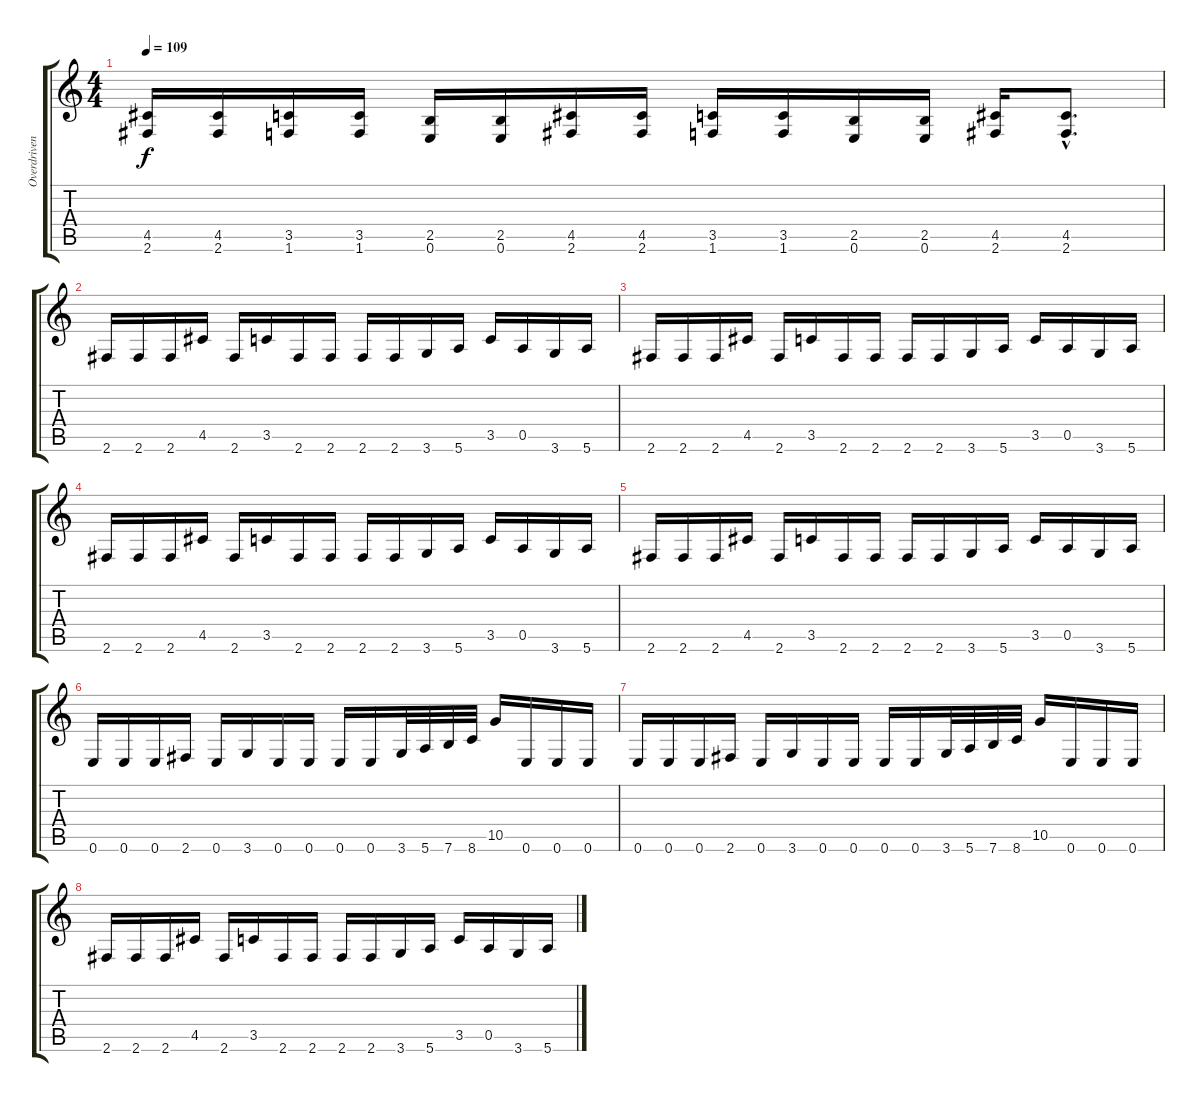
\track ("Overdriven Guitar 2" "Overdriven") {instrument overdrivenguitar}
\staff {score tabs}
\tuning (E4 B3 G3 D3 A2 E2) {hide}
\ts (4 4)
\tempo 109
\clef g2
\ks c
(4.5 2.6).16{dy f} (4.5 2.6).16 (3.5 1.6).16 (3.5 1.6).16 (2.5 0.6).16 (2.5 0.6).16 (4.5 2.6).16 (4.5 2.6).16 (3.5 1.6).16 (3.5 1.6).16 (2.5 0.6).16 (2.5 0.6).16 (4.5 2.6).16 (4.5{hac} 2.6{hac}).8{d} |
2.6.16 2.6.16 2.6.16 4.5.16 2.6.16 3.5.16 2.6.16 2.6.16 2.6.16 2.6.16 3.6.16 5.6.16 3.5.16 0.5.16 3.6.16 5.6.16 |
2.6.16 2.6.16 2.6.16 4.5.16 2.6.16 3.5.16 2.6.16 2.6.16 2.6.16 2.6.16 3.6.16 5.6.16 3.5.16 0.5.16 3.6.16 5.6.16 |
2.6.16 2.6.16 2.6.16 4.5.16 2.6.16 3.5.16 2.6.16 2.6.16 2.6.16 2.6.16 3.6.16 5.6.16 3.5.16 0.5.16 3.6.16 5.6.16 |
2.6.16 2.6.16 2.6.16 4.5.16 2.6.16 3.5.16 2.6.16 2.6.16 2.6.16 2.6.16 3.6.16 5.6.16 3.5.16 0.5.16 3.6.16 5.6.16 |
0.6.16 0.6.16 0.6.16 2.6.16 0.6.16 3.6.16 0.6.16 0.6.16 0.6.16 0.6.16 3.6.32 5.6.32 7.6.32 8.6.32 10.5.16 0.6.16 0.6.16 0.6.16 |
0.6.16 0.6.16 0.6.16 2.6.16 0.6.16 3.6.16 0.6.16 0.6.16 0.6.16 0.6.16 3.6.32 5.6.32 7.6.32 8.6.32 10.5.16 0.6.16 0.6.16 0.6.16 |
2.6.16 2.6.16 2.6.16 4.5.16 2.6.16 3.5.16 2.6.16 2.6.16 2.6.16 2.6.16 3.6.16 5.6.16 3.5.16 0.5.16 3.6.16 5.6.16
